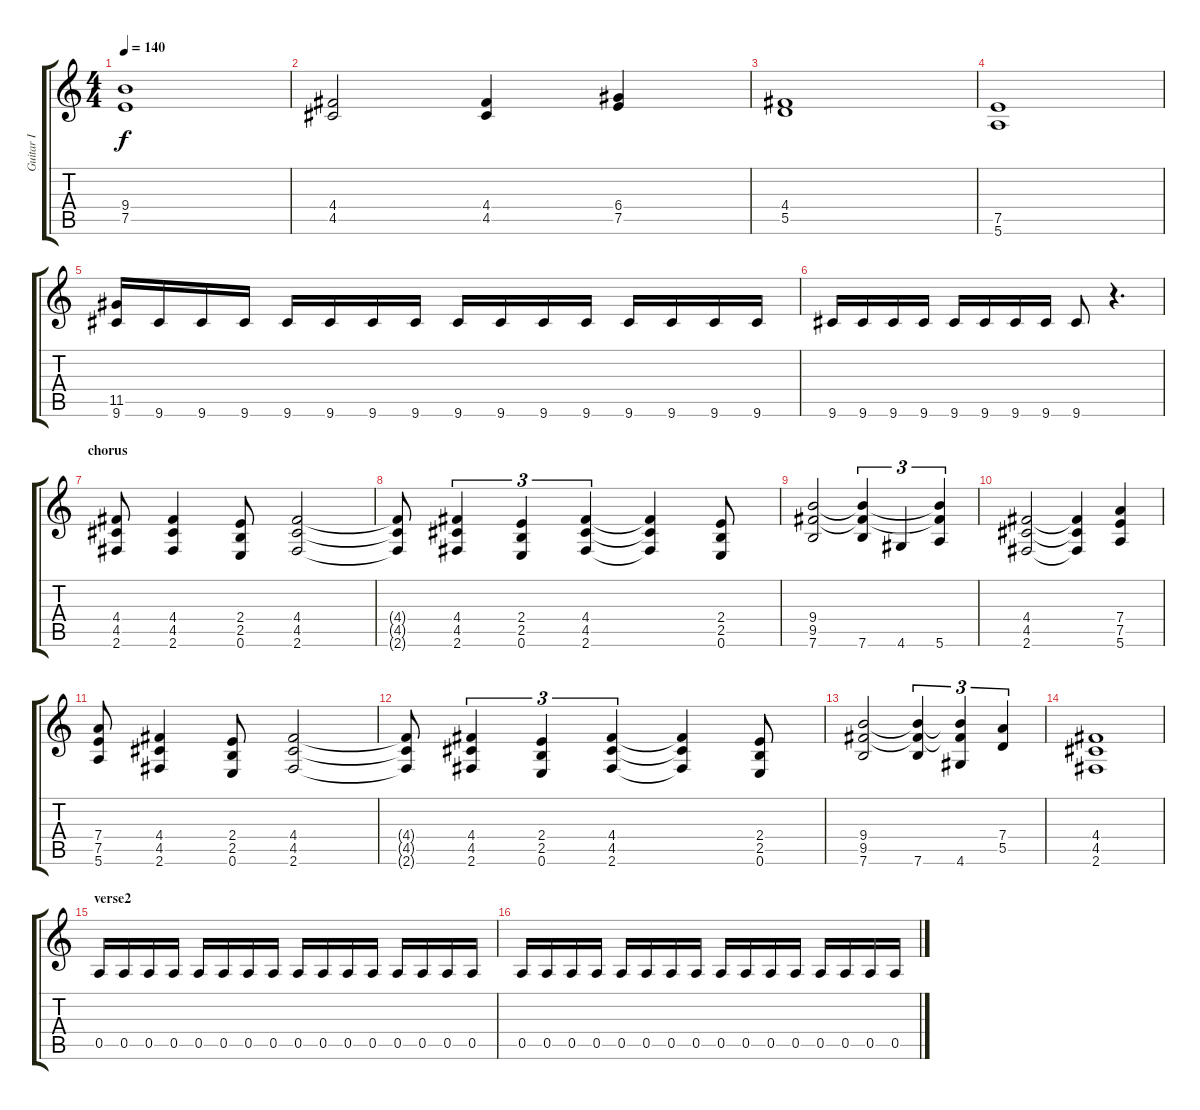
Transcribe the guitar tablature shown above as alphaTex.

\track ("Guitar I" "Guitar I") {instrument distortionguitar}
\staff {score tabs}
\tuning (E4 B3 G3 D3 A2 E2) {hide}
\ts (4 4)
\tempo 140
\clef g2
\ks c
(9.4 7.5).1{dy f} |
(4.4 4.5).2 (4.4 4.5).4 (6.4 7.5).4 |
(4.4 5.5).1 |
(7.5 5.6).1 |
(11.5 9.6).16 9.6.16 9.6.16 9.6.16 9.6.16 9.6.16 9.6.16 9.6.16 9.6.16 9.6.16 9.6.16 9.6.16 9.6.16 9.6.16 9.6.16 9.6.16 |
9.6.16 9.6.16 9.6.16 9.6.16 9.6.16 9.6.16 9.6.16 9.6.16 9.6.8 r.4{d} |
\section ("" "chorus")
(4.4 4.5 2.6).8 (4.4 4.5 2.6).4 (2.4 2.5 0.6).8 (4.4 4.5 2.6).2 |
(4.4{t} 4.5{t} 2.6{t}).8 (4.4 4.5 2.6).4{tu (3 2)} (2.4 2.5 0.6).4{tu (3 2)} (4.4 4.5 2.6).4{tu (3 2)} (4.4{t} 4.5{t} 2.6{t}).4 (2.4 2.5 0.6).8 |
(9.4 9.5 7.6).2 (9.4{t} 9.5{t} 7.6).4{tu (3 2)} 4.6.4{tu (3 2)} (9.4{t} 9.5{t} 5.6).4{tu (3 2)} |
(4.4 4.5 2.6).2 (4.4{t} 4.5{t} 2.6{t}).4 (7.4 7.5 5.6).4 |
(7.4 7.5 5.6).8 (4.4 4.5 2.6).4 (2.4 2.5 0.6).8 (4.4 4.5 2.6).2 |
(4.4{t} 4.5{t} 2.6{t}).8 (4.4 4.5 2.6).4{tu (3 2)} (2.4 2.5 0.6).4{tu (3 2)} (4.4 4.5 2.6).4{tu (3 2)} (4.4{t} 4.5{t} 2.6{t}).4 (2.4 2.5 0.6).8 |
(9.4 9.5 7.6).2 (9.4{t} 9.5{t} 7.6).4{tu (3 2)} (9.4{t} 9.5{t} 4.6).4{tu (3 2)} (7.4 5.5).4{tu (3 2)} |
(4.4 4.5 2.6).1 |
\section ("" "verse2")
0.5.16 0.5.16 0.5.16 0.5.16 0.5.16 0.5.16 0.5.16 0.5.16 0.5.16 0.5.16 0.5.16 0.5.16 0.5.16 0.5.16 0.5.16 0.5.16 |
0.5.16 0.5.16 0.5.16 0.5.16 0.5.16 0.5.16 0.5.16 0.5.16 0.5.16 0.5.16 0.5.16 0.5.16 0.5.16 0.5.16 0.5.16 0.5.16
